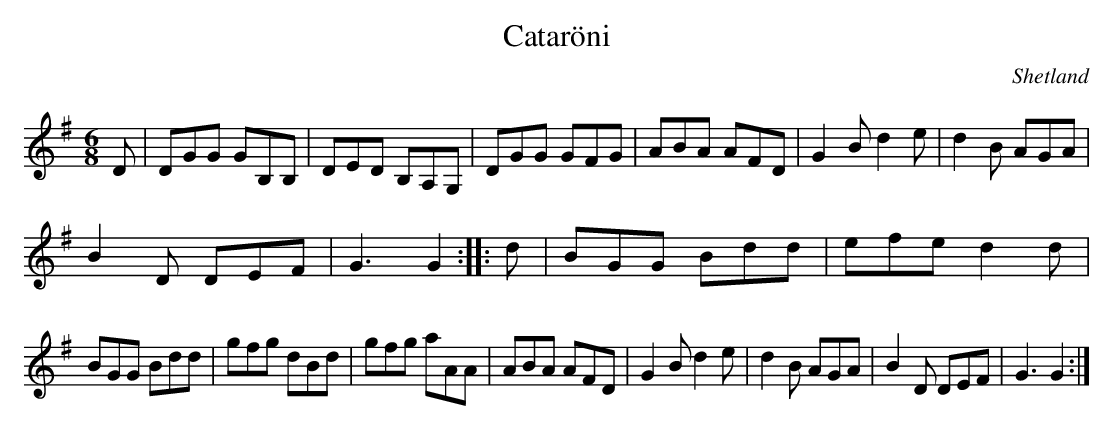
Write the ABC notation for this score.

X:1
T:Cataröni
M:6/8
O:Shetland
K:G
D|\
DGG GB,B,| DED B,A,G,| DGG GFG| ABA AFD|\
G2B d2e  | d2B AGA   |
B2D DEF| G3 G2::\
d|\
BGG Bdd| efe d2d|
BGG Bdd| gfg dBd|\
gfg aAA| ABA AFD|\
G2B d2e| d2B AGA|\
B2D DEF| G3 G2:|
